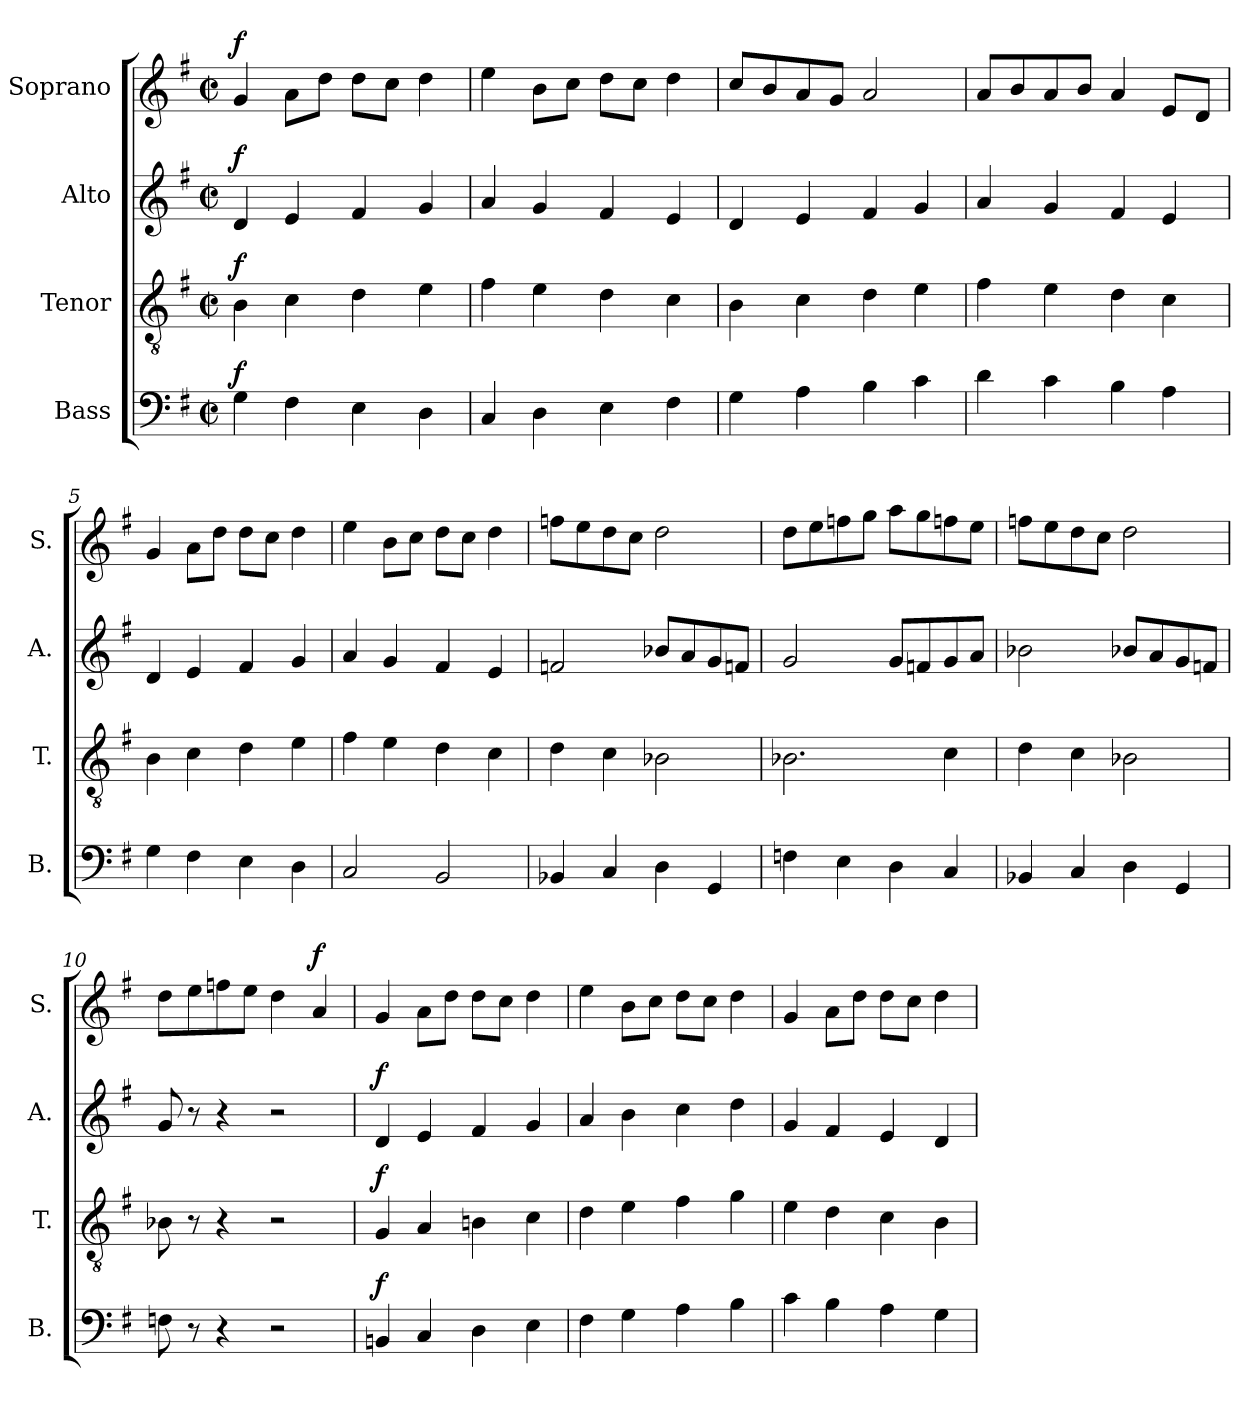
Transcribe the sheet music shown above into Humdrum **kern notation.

**kern	**dynam	**kern	**dynam	**kern	**dynam	**kern	**dynam
*part4	*part4	*part3	*part3	*part2	*part2	*part1	*part1
*staff4	*staff4	*staff3	*staff3	*staff2	*staff2	*staff1	*staff1
*I"Bass	*	*I"Tenor	*	*I"Alto	*	*I"Soprano	*
*I'B.	*	*I'T.	*	*I'A.	*	*I'S.	*
*clefF4	*	*clefGv2	*	*clefG2	*	*clefG2	*
*k[f#]	*	*k[f#]	*	*k[f#]	*	*k[f#]	*
*M2/2	*	*M2/2	*	*M2/2	*	*M2/2	*
*met(c|)	*	*met(c|)	*	*met(c|)	*	*met(c|)	*
*MM100	*	*MM100	*	*MM100	*	*MM100	*
=1	=1	=1	=1	=1	=1	=1	=1
!	!LO:DY:a	!	!LO:DY:a	!	!LO:DY:a	!	!LO:DY:a
4G\	f	4B\	f	4d/	f	4g/	f
4F#\	.	4c\	.	4e/	.	8a\L	.
.	.	.	.	.	.	8dd\J	.
4E\	.	4d\	.	4f#/	.	8dd\L	.
.	.	.	.	.	.	8cc\J	.
4D\	.	4e\	.	4g/	.	4dd\	.
=2	=2	=2	=2	=2	=2	=2	=2
4C/	.	4f#\	.	4a/	.	4ee\	.
4D\	.	4e\	.	4g/	.	8b\L	.
.	.	.	.	.	.	8cc\J	.
4E\	.	4d\	.	4f#/	.	8dd\L	.
.	.	.	.	.	.	8cc\J	.
4F#\	.	4c\	.	4e/	.	4dd\	.
=3	=3	=3	=3	=3	=3	=3	=3
4G\	.	4B\	.	4d/	.	8cc/L	.
.	.	.	.	.	.	8b/	.
4A\	.	4c\	.	4e/	.	8a/	.
.	.	.	.	.	.	8g/J	.
4B\	.	4d\	.	4f#/	.	2a/	.
4c\	.	4e\	.	4g/	.	.	.
=4	=4	=4	=4	=4	=4	=4	=4
4d\	.	4f#\	.	4a/	.	8a/L	.
.	.	.	.	.	.	8b/	.
4c\	.	4e\	.	4g/	.	8a/	.
.	.	.	.	.	.	8b/J	.
4B\	.	4d\	.	4f#/	.	4a/	.
4A\	.	4c\	.	4e/	.	8e/L	.
.	.	.	.	.	.	8d/J	.
=5	=5	=5	=5	=5	=5	=5	=5
4G\	.	4B\	.	4d/	.	4g/	.
4F#\	.	4c\	.	4e/	.	8a\L	.
.	.	.	.	.	.	8dd\J	.
4E\	.	4d\	.	4f#/	.	8dd\L	.
.	.	.	.	.	.	8cc\J	.
4D\	.	4e\	.	4g/	.	4dd\	.
!!LO:LB:g=z
=6	=6	=6	=6	=6	=6	=6	=6
2C/	.	4f#\	.	4a/	.	4ee\	.
.	.	4e\	.	4g/	.	8b\L	.
.	.	.	.	.	.	8cc\J	.
2BB/	.	4d\	.	4f#/	.	8dd\L	.
.	.	.	.	.	.	8cc\J	.
.	.	4c\	.	4e/	.	4dd\	.
=7	=7	=7	=7	=7	=7	=7	=7
4BB-X/	.	4d\	.	2fn/	.	8ffn\L	.
.	.	.	.	.	.	8ee\	.
4C/	.	4c\	.	.	.	8dd\	.
.	.	.	.	.	.	8cc\J	.
4D\	.	2B-X\	.	8b-X/L	.	2dd\	.
.	.	.	.	8a/	.	.	.
4GG/	.	.	.	8g/	.	.	.
.	.	.	.	8fn/J	.	.	.
=8	=8	=8	=8	=8	=8	=8	=8
4Fn\	.	2.B-X\	.	2g/	.	8dd\L	.
.	.	.	.	.	.	8ee\	.
4E\	.	.	.	.	.	8ffn\	.
.	.	.	.	.	.	8gg\J	.
4D\	.	.	.	8g/L	.	8aa\L	.
.	.	.	.	8fn/	.	8gg\	.
4C/	.	4c\	.	8g/	.	8ffn\	.
.	.	.	.	8a/J	.	8ee\J	.
=9	=9	=9	=9	=9	=9	=9	=9
4BB-X/	.	4d\	.	2b-X\	.	8ffn\L	.
.	.	.	.	.	.	8ee\	.
4C/	.	4c\	.	.	.	8dd\	.
.	.	.	.	.	.	8cc\J	.
4D\	.	2B-X\	.	8b-X/L	.	2dd\	.
.	.	.	.	8a/	.	.	.
4GG/	.	.	.	8g/	.	.	.
.	.	.	.	8fn/J	.	.	.
=10	=10	=10	=10	=10	=10	=10	=10
8Fn\	.	8B-X\	.	8g/	.	8dd\L	.
8r	.	8r	.	8r	.	8ee\	.
4r	.	4r	.	4r	.	8ffn\	.
.	.	.	.	.	.	8ee\J	.
2r	.	2r	.	2r	.	4dd\	.
!	!	!	!	!	!	!	!LO:DY:a
.	.	.	.	.	.	4a/	f
!!LO:LB:g=z
=11	=11	=11	=11	=11	=11	=11	=11
!	!LO:DY:a	!	!LO:DY:a	!	!LO:DY:a	!	!
4BBn/	f	4G/	f	4d/	f	4g/	.
4C/	.	4A/	.	4e/	.	8a\L	.
.	.	.	.	.	.	8dd\J	.
4D\	.	4Bn\	.	4f#/	.	8dd\L	.
.	.	.	.	.	.	8cc\J	.
4E\	.	4c\	.	4g/	.	4dd\	.
=12	=12	=12	=12	=12	=12	=12	=12
4F#\	.	4d\	.	4a/	.	4ee\	.
4G\	.	4e\	.	4b\	.	8b\L	.
.	.	.	.	.	.	8cc\J	.
4A\	.	4f#\	.	4cc\	.	8dd\L	.
.	.	.	.	.	.	8cc\J	.
4B\	.	4g\	.	4dd\	.	4dd\	.
=13	=13	=13	=13	=13	=13	=13	=13
4c\	.	4e\	.	4g/	.	4g/	.
4B\	.	4d\	.	4f#/	.	8a\L	.
.	.	.	.	.	.	8dd\J	.
4A\	.	4c\	.	4e/	.	8dd\L	.
.	.	.	.	.	.	8cc\J	.
4G\	.	4B\	.	4d/	.	4dd\	.
=	=	=	=	=	=	=	=
*-	*-	*-	*-	*-	*-	*-	*-
